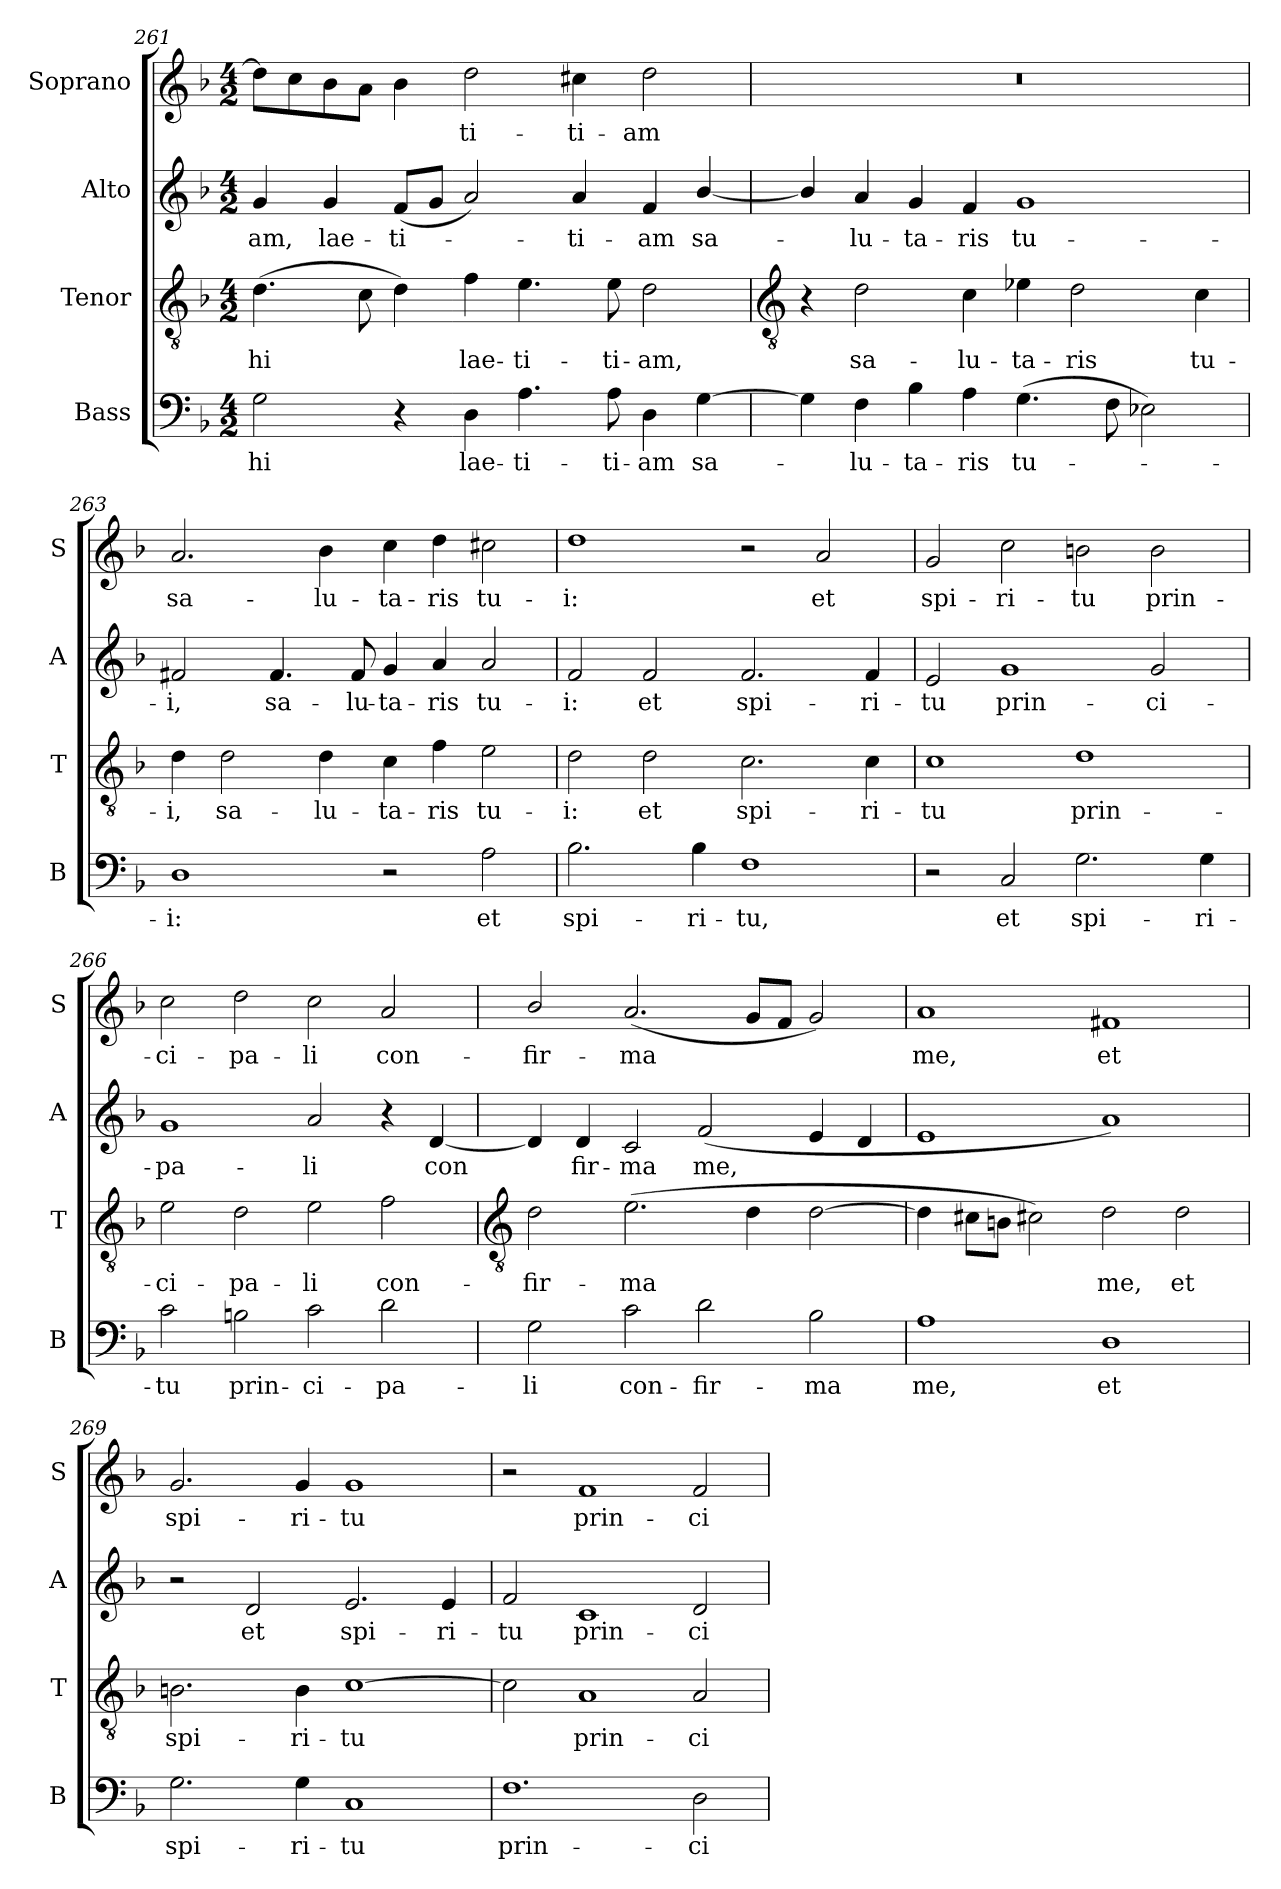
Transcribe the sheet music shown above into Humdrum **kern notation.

**kern	**text	**kern	**text	**kern	**text	**kern	**text
*part4	*part4	*part3	*part3	*part2	*part2	*part1	*part1
*staff4	*staff4	*staff3	*staff3	*staff2	*staff2	*staff1	*staff1
*I"Bass	*	*I"Tenor	*	*I"Alto	*	*I"Soprano	*
*I'B	*	*I'T	*	*I'A	*	*I'S	*
*clefF4	*	*clefGv2	*	*clefG2	*	*clefG2	*
*k[b-]	*	*k[b-]	*	*k[b-]	*	*k[b-]	*
*F:	*	*F:	*	*F:	*	*F:	*
*M4/2	*	*M4/2	*	*M4/2	*	*M4/2	*
=261	=261	=261	=261	=261	=261	=261	=261
!	!LO:LY:b	!	!LO:LY:b	!	!LO:LY:b	!	!
2G	-hi	(>4.d	-hi	4g	-am,	8ddL]	.
.	.	.	.	.	.	8cc	.
!	!	!	!	!	!LO:LY:b	!	!
.	.	.	.	4g	lae-	8b-	.
.	.	8c	.	.	.	8aJ	.
!	!	!	!	!	!LO:LY:b	!	!
4r	.	4d)	.	(<8fL	-ti-	4b-	.
.	.	.	.	8gJ	.	.	.
!	!LO:LY:b	!	!LO:LY:b	!	!	!	!LO:LY:b
4D	lae-	4f	lae-	2a)	.	2dd	ti-
!	!LO:LY:b	!	!LO:LY:b	!	!	!	!
4.A	-ti-	4.e	-ti-	.	.	.	.
!	!	!	!	!	!LO:LY:b	!	!LO:LY:b
.	.	.	.	4a	ti-	4cc#X	-ti-
!	!LO:LY:b	!	!LO:LY:b	!	!	!	!
8A	-ti-	8e	-ti-	.	.	.	.
!	!LO:LY:b	!	!LO:LY:b	!	!LO:LY:b	!	!LO:LY:b
4D	-am	2d	-am,	4f	-am	2dd	-am
!	!LO:LY:b	!	!	!	!LO:LY:b	!	!
[4G	sa-	.	.	[4b-/	sa-	.	.
!!LO:LB:g=z
=262	=262	=262	=262	=262	=262	=262	=262
*	*	*clefGv2	*	*	*	*	*
4G]	.	4r	.	4b-/]	.	0r	.
!	!LO:LY:b	!	!LO:LY:b	!	!LO:LY:b	!	!
4F	lu-	2d	sa-	4a	lu-	.	.
!	!LO:LY:b	!	!	!	!LO:LY:b	!	!
4B-	-ta-	.	.	4g	-ta-	.	.
!	!LO:LY:b	!	!LO:LY:b	!	!LO:LY:b	!	!
4A	-ris	4c	-lu-	4f	-ris	.	.
!	!LO:LY:b	!	!LO:LY:b	!	!LO:LY:b	!	!
(>4.G	tu-	4e-X	-ta-	1g	tu-	.	.
!	!	!	!LO:LY:b	!	!	!	!
.	.	2d	-ris	.	.	.	.
8F	.	.	.	.	.	.	.
2E-X)	.	.	.	.	.	.	.
!	!	!	!LO:LY:b	!	!	!	!
.	.	4c	tu-	.	.	.	.
=263	=263	=263	=263	=263	=263	=263	=263
!	!LO:LY:b	!	!LO:LY:b	!	!LO:LY:b	!	!LO:LY:b
1D	i:	4d	-i,	2f#X	-i,	2.a	sa-
!	!	!	!LO:LY:b	!	!	!	!
.	.	2d	sa-	.	.	.	.
!	!	!	!	!	!LO:LY:b	!	!
.	.	.	.	4.f#	sa-	.	.
!	!	!	!LO:LY:b	!	!	!	!LO:LY:b
.	.	4d	-lu-	.	.	4b-	-lu-
!	!	!	!	!	!LO:LY:b	!	!
.	.	.	.	8f#	-lu-	.	.
!	!	!	!LO:LY:b	!	!LO:LY:b	!	!LO:LY:b
2r	.	4c	-ta-	4g	-ta-	4cc	-ta-
!	!	!	!LO:LY:b	!	!LO:LY:b	!	!LO:LY:b
.	.	4f	-ris	4a	-ris	4dd	-ris
!	!LO:LY:b	!	!LO:LY:b	!	!LO:LY:b	!	!LO:LY:b
2A	et	2e	tu-	2a	tu-	2cc#X	tu-
=264	=264	=264	=264	=264	=264	=264	=264
!	!LO:LY:b	!	!LO:LY:b	!	!LO:LY:b	!	!LO:LY:b
2.B-	spi-	2d	-i:	2f	-i:	1dd	-i:
!	!	!	!LO:LY:b	!	!LO:LY:b	!	!
.	.	2d	et	2f	et	.	.
!	!LO:LY:b	!	!	!	!	!	!
4B-	-ri-	.	.	.	.	.	.
!	!LO:LY:b	!	!LO:LY:b	!	!LO:LY:b	!	!
1F	-tu,	2.c	spi-	2.f	spi-	2r	.
!	!	!	!	!	!	!	!LO:LY:b
.	.	.	.	.	.	2a	et
!	!	!	!LO:LY:b	!	!LO:LY:b	!	!
.	.	4c	-ri-	4f	-ri-	.	.
=265	=265	=265	=265	=265	=265	=265	=265
!	!	!	!LO:LY:b	!	!LO:LY:b	!	!LO:LY:b
2r	.	1c	-tu	2e	-tu	2g	spi-
!	!LO:LY:b	!	!	!	!LO:LY:b	!	!LO:LY:b
2C	et	.	.	1g	prin-	2cc	-ri-
!	!LO:LY:b	!	!LO:LY:b	!	!	!	!LO:LY:b
2.G	spi-	1d	prin-	.	.	2bn	-tu
!	!	!	!	!	!LO:LY:b	!	!LO:LY:b
.	.	.	.	2g	-ci-	2b	prin-
!	!LO:LY:b	!	!	!	!	!	!
4G	-ri-	.	.	.	.	.	.
=266	=266	=266	=266	=266	=266	=266	=266
!	!LO:LY:b	!	!LO:LY:b	!	!LO:LY:b	!	!LO:LY:b
2c	-tu	2e	-ci-	1g	-pa-	2cc	-ci-
!	!LO:LY:b	!	!LO:LY:b	!	!	!	!LO:LY:b
2Bn	prin-	2d	-pa-	.	.	2dd	-pa-
!	!LO:LY:b	!	!LO:LY:b	!	!LO:LY:b	!	!LO:LY:b
2c	-ci-	2e	-li	2a	-li	2cc	-li
!	!LO:LY:b	!	!LO:LY:b	!	!	!	!LO:LY:b
2d	-pa-	2f	con-	4r	.	2a	con-
!	!	!	!	!	!LO:LY:b	!	!
.	.	.	.	[4d	con	.	.
!!LO:LB:g=z
=267	=267	=267	=267	=267	=267	=267	=267
*	*	*clefGv2	*	*	*	*	*
!	!LO:LY:b	!	!LO:LY:b	!	!	!	!LO:LY:b
2G	-li	2d	-fir-	4d]	.	2b-/	-fir-
!	!	!	!	!	!LO:LY:b	!	!
.	.	.	.	4d	fir-	.	.
!	!LO:LY:b	!	!LO:LY:b	!	!LO:LY:b	!	!LO:LY:b
2c	con-	(>2.e	-ma	2c	-ma	(<2.a	-ma
!	!LO:LY:b	!	!	!	!LO:LY:b	!	!
2d	-fir-	.	.	(<2f	me,	.	.
.	.	4d	.	.	.	8gL	.
.	.	.	.	.	.	8fJ	.
!	!LO:LY:b	!	!	!	!	!	!
2B-	-ma	[2d	.	4e	.	2g)	.
.	.	.	.	4d	.	.	.
=268	=268	=268	=268	=268	=268	=268	=268
!	!LO:LY:b	!	!	!	!	!	!LO:LY:b
1A	me,	4d]	.	1e	.	1a	me,
.	.	8c#L	.	.	.	.	.
.	.	8BJ	.	.	.	.	.
.	.	2c#X)	.	.	.	.	.
!	!LO:LY:b	!	!LO:LY:b	!	!	!	!LO:LY:b
1D	et	2d	me,	1a)	.	1f#X	et
!	!	!	!LO:LY:b	!	!	!	!
.	.	2d	et	.	.	.	.
=269	=269	=269	=269	=269	=269	=269	=269
!	!LO:LY:b	!	!LO:LY:b	!	!	!	!LO:LY:b
2.G	spi-	2.Bn	spi-	2r	.	2.g	spi-
!	!	!	!	!	!LO:LY:b	!	!
.	.	.	.	2d	et	.	.
!	!LO:LY:b	!	!LO:LY:b	!	!	!	!LO:LY:b
4G	-ri-	4B	-ri-	.	.	4g	-ri-
!	!LO:LY:b	!	!LO:LY:b	!	!LO:LY:b	!	!LO:LY:b
1C	-tu	[1c	-tu	2.e	spi-	1g	-tu
!	!	!	!	!	!LO:LY:b	!	!
.	.	.	.	4e	-ri-	.	.
=270	=270	=270	=270	=270	=270	=270	=270
!	!LO:LY:b	!	!	!	!LO:LY:b	!	!
1.F	prin-	2c]	.	2f	-tu	2r	.
!	!	!	!LO:LY:b	!	!LO:LY:b	!	!LO:LY:b
.	.	1A	prin-	1c	prin-	1f	prin-
!	!LO:LY:b	!	!LO:LY:b	!	!LO:LY:b	!	!LO:LY:b
2D	-ci-	2A	-ci-	2d	-ci-	2f	-ci-
=	=	=	=	=	=	=	=
*-	*-	*-	*-	*-	*-	*-	*-
